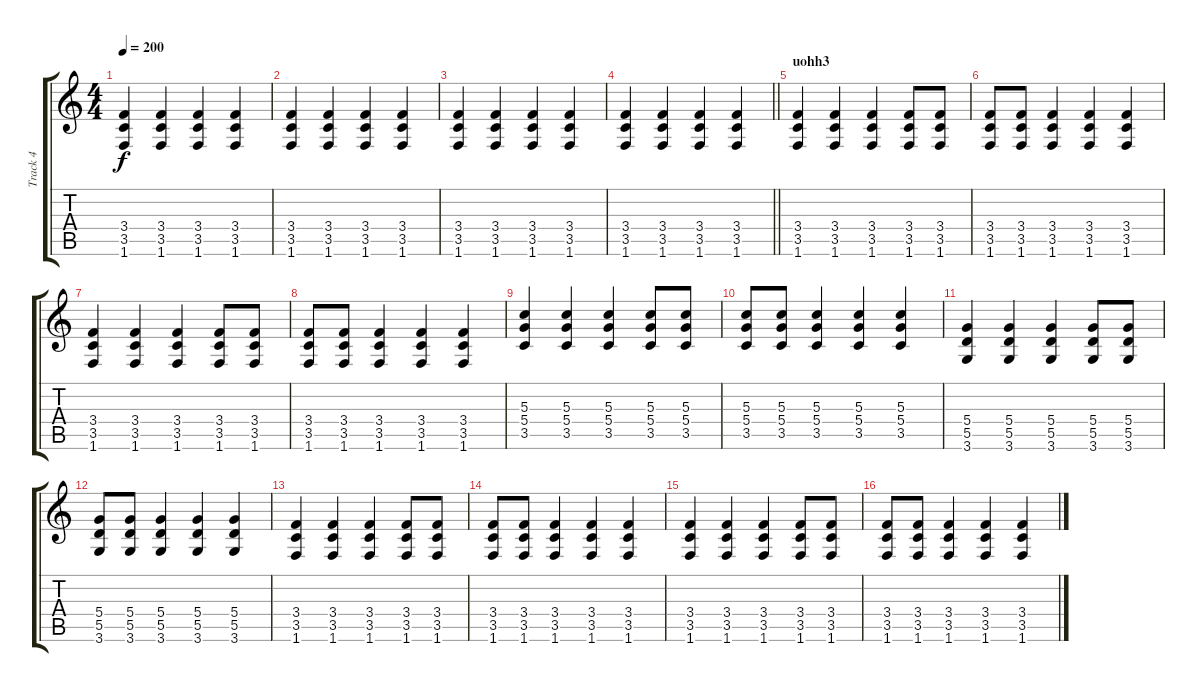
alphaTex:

\track ("Track 4" "Track 4") {instrument overdrivenguitar}
\staff {score tabs}
\tuning (E4 B3 G3 D3 A2 E2) {hide}
\ts (4 4)
\tempo 200
\clef g2
\ks c
(3.4 3.5 1.6).4{dy f} (3.4 3.5 1.6).4 (3.4 3.5 1.6).4 (3.4 3.5 1.6).4 |
(3.4 3.5 1.6).4 (3.4 3.5 1.6).4 (3.4 3.5 1.6).4 (3.4 3.5 1.6).4 |
(3.4 3.5 1.6).4 (3.4 3.5 1.6).4 (3.4 3.5 1.6).4 (3.4 3.5 1.6).4 |
\barLineRight lightlight
(3.4 3.5 1.6).4 (3.4 3.5 1.6).4 (3.4 3.5 1.6).4 (3.4 3.5 1.6).4 |
\section ("" "uohh3")
(3.4 3.5 1.6).4 (3.4 3.5 1.6).4 (3.4 3.5 1.6).4 (3.4 3.5 1.6).8 (3.4 3.5 1.6).8 |
(3.4 3.5 1.6).8 (3.4 3.5 1.6).8 (3.4 3.5 1.6).4 (3.4 3.5 1.6).4 (3.4 3.5 1.6).4 |
(3.4 3.5 1.6).4 (3.4 3.5 1.6).4 (3.4 3.5 1.6).4 (3.4 3.5 1.6).8 (3.4 3.5 1.6).8 |
(3.4 3.5 1.6).8 (3.4 3.5 1.6).8 (3.4 3.5 1.6).4 (3.4 3.5 1.6).4 (3.4 3.5 1.6).4 |
(5.3 5.4 3.5).4 (5.3 5.4 3.5).4 (5.3 5.4 3.5).4 (5.3 5.4 3.5).8 (5.3 5.4 3.5).8 |
(5.3 5.4 3.5).8 (5.3 5.4 3.5).8 (5.3 5.4 3.5).4 (5.3 5.4 3.5).4 (5.3 5.4 3.5).4 |
(5.4 5.5 3.6).4 (5.4 5.5 3.6).4 (5.4 5.5 3.6).4 (5.4 5.5 3.6).8 (5.4 5.5 3.6).8 |
(5.4 5.5 3.6).8 (5.4 5.5 3.6).8 (5.4 5.5 3.6).4 (5.4 5.5 3.6).4 (5.4 5.5 3.6).4 |
(3.4 3.5 1.6).4 (3.4 3.5 1.6).4 (3.4 3.5 1.6).4 (3.4 3.5 1.6).8 (3.4 3.5 1.6).8 |
(3.4 3.5 1.6).8 (3.4 3.5 1.6).8 (3.4 3.5 1.6).4 (3.4 3.5 1.6).4 (3.4 3.5 1.6).4 |
(3.4 3.5 1.6).4 (3.4 3.5 1.6).4 (3.4 3.5 1.6).4 (3.4 3.5 1.6).8 (3.4 3.5 1.6).8 |
(3.4 3.5 1.6).8 (3.4 3.5 1.6).8 (3.4 3.5 1.6).4 (3.4 3.5 1.6).4 (3.4 3.5 1.6).4
